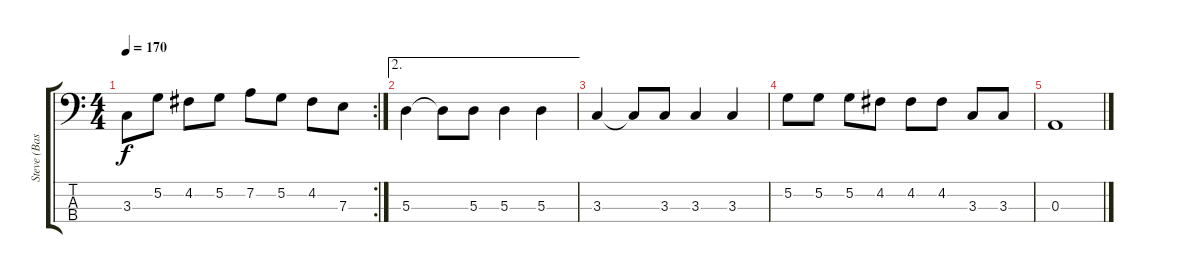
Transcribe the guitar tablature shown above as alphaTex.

\track ("Steve (Bass)" "Steve (Bas") {instrument electricbasspick}
\staff {score tabs}
\tuning (G2 D2 A1 E1) {hide}
\rc 2
\ts (4 4)
\tempo 170
\clef f4
\ks c
3.3.8{dy f} 5.2.8 4.2.8 5.2.8 7.2.8 5.2.8 4.2.8 7.3.8 |
\ae 2
5.3.4 5.3{t}.8 5.3.8 5.3.4 5.3.4 |
3.3.4 3.3{t}.8 3.3.8 3.3.4 3.3.4 |
5.2.8 5.2.8 5.2.8 4.2.8 4.2.8 4.2.8 3.3.8 3.3.8 |
0.3.1
